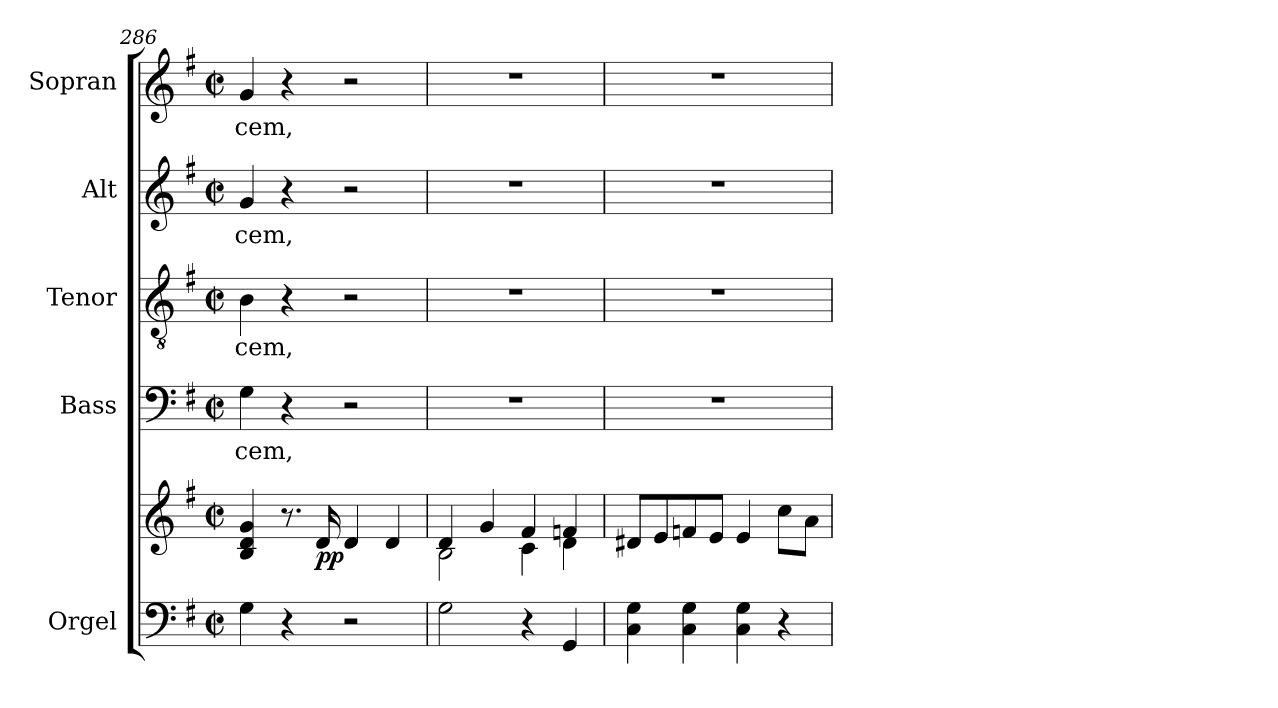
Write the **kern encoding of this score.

**kern	**kern	**dynam	**kern	**text	**kern	**text	**kern	**text	**kern	**text
*part5	*part5	*part5	*part4	*part4	*part3	*part3	*part2	*part2	*part1	*part1
*staff6	*staff5	*staff5/6	*staff4	*staff4	*staff3	*staff3	*staff2	*staff2	*staff1	*staff1
*I"Orgel	*	*	*I"Bass	*	*I"Tenor	*	*I"Alt	*	*I"Sopran	*
*I'Org.	*	*	*I'B	*	*I'T	*	*I'A	*	*I'S	*
!!LO:LB:g=z
*clefF4	*clefG2	*	*clefF4	*	*clefGv2	*	*clefG2	*	*clefG2	*
*k[f#]	*k[f#]	*	*k[f#]	*	*k[f#]	*	*k[f#]	*	*k[f#]	*
*G:	*G:	*	*G:	*	*G:	*	*G:	*	*G:	*
*M2/2	*M2/2	*	*M2/2	*	*M2/2	*	*M2/2	*	*M2/2	*
*met(c|)	*met(c|)	*	*met(c|)	*	*met(c|)	*	*met(c|)	*	*met(c|)	*
=286	=286	=286	=286	=286	=286	=286	=286	=286	=286	=286
!	!	!	!	!LO:LY:b	!	!LO:LY:b	!	!LO:LY:b	!	!LO:LY:b
4G\	4B/ 4d/ 4g/	.	4G\	-cem,	4B\	-cem,	4g/	-cem,	4g/	-cem,
4r	8.r	.	4r	.	4r	.	4r	.	4r	.
!	!	!LO:DY:b	!	!	!	!	!	!	!	!
.	16d/	pp	.	.	.	.	.	.	.	.
2r	4d/	.	2r	.	2r	.	2r	.	2r	.
.	4d/	.	.	.	.	.	.	.	.	.
=287	=287	=287	=287	=287	=287	=287	=287	=287	=287	=287
*	*^	*	*	*	*	*	*	*	*	*
2G\	4d/	2B\	.	1r	.	1r	.	1r	.	1r	.
.	4g/	.	.	.	.	.	.	.	.	.	.
4r	4f#/	4c\	.	.	.	.	.	.	.	.	.
4GG/	4fn/	4d\	.	.	.	.	.	.	.	.	.
*	*v	*v	*	*	*	*	*	*	*	*	*
=288	=288	=288	=288	=288	=288	=288	=288	=288	=288	=288
4C\ 4G\	8d#X/L	.	1r	.	1r	.	1r	.	1r	.
.	8e/	.	.	.	.	.	.	.	.	.
4C\ 4G\	8fn/	.	.	.	.	.	.	.	.	.
.	8e/J	.	.	.	.	.	.	.	.	.
4C\ 4G\	4e/	.	.	.	.	.	.	.	.	.
4r	8cc\L	.	.	.	.	.	.	.	.	.
.	8a\J	.	.	.	.	.	.	.	.	.
=	=	=	=	=	=	=	=	=	=	=
*-	*-	*-	*-	*-	*-	*-	*-	*-	*-	*-
